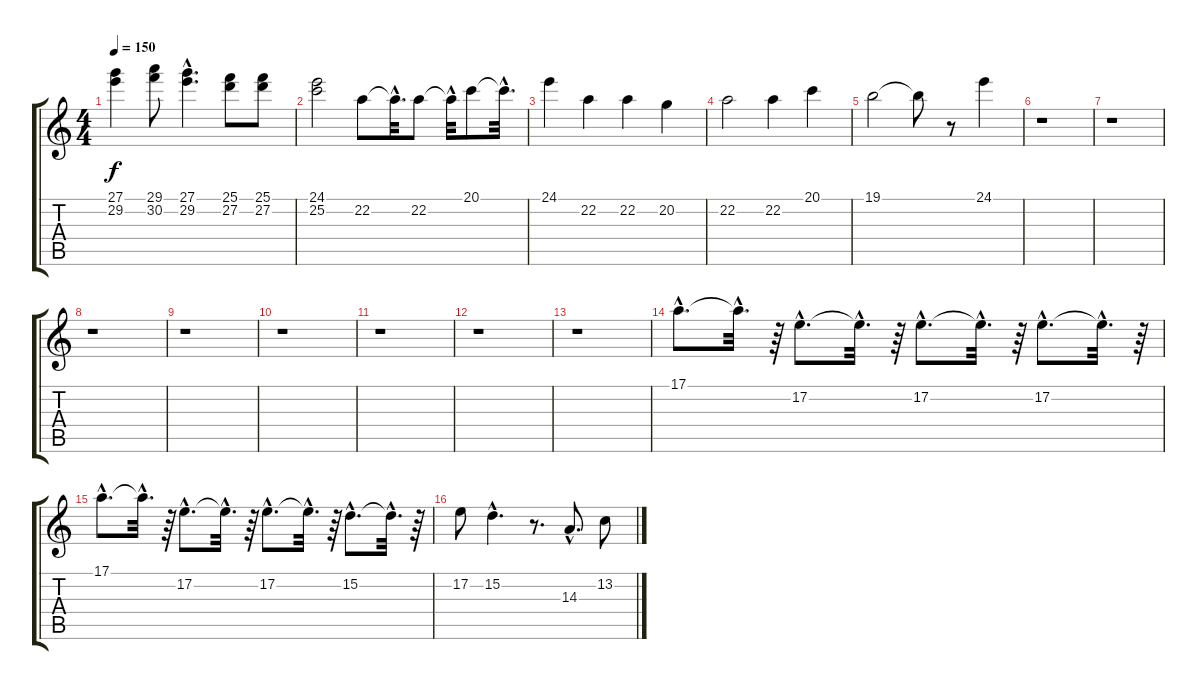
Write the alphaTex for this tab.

\track "" {instrument stringensemble1}
\staff {score tabs}
\tuning (E4 B3 G3 D3 A2 E2) {hide}
\ts (4 4)
\tempo 150
\clef g2
\ks c
(27.1 29.2).4{dy f} (29.1 30.2).8 (27.1{hac} 29.2{hac}).4{d} (25.1 27.2).8 (25.1 27.2).8 |
(24.1 25.2).2 22.2.8 22.2{hac t}.32{d} 22.2.8 22.2{hac t}.32 20.1.8 20.1{hac t}.32{d} |
24.1.4 22.2.4 22.2.4 20.2.4 |
22.2.2 22.2.4 20.1.4 |
19.1.2 19.1{t}.8 r.8 24.1.4 |
r.1 |
r.1 |
r.1 |
r.1 |
r.1 |
r.1 |
r.1 |
r.1 |
17.1{hac}.8{d} 17.1{hac t}.32{d} r.64 17.2{hac}.8{d} 17.2{hac t}.32{d} r.64 17.2{hac}.8{d} 17.2{hac t}.32{d} r.64 17.2{hac}.8{d} 17.2{hac t}.32{d} r.64 |
17.1{hac}.8{d} 17.1{hac t}.32{d} r.64 17.2{hac}.8{d} 17.2{hac t}.32{d} r.64 17.2{hac}.8{d} 17.2{hac t}.32{d} r.64 15.2{hac}.8{d} 15.2{hac t}.32{d} r.64 |
17.2.8 15.2{hac}.4{d} r.8{d} 14.3{hac}.8{d} 13.2.8
